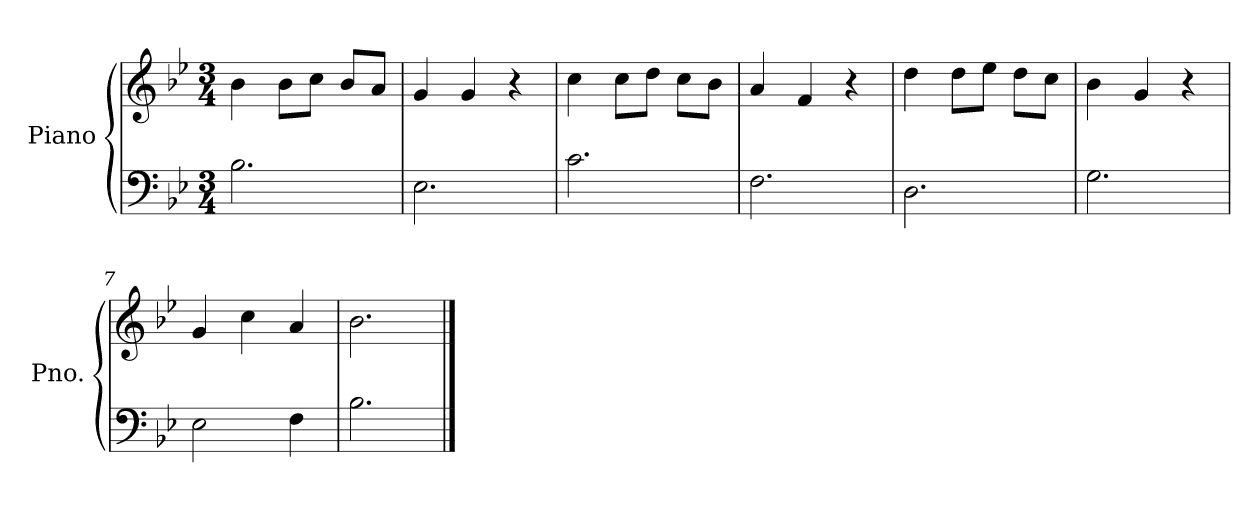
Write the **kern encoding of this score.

**kern	**kern
*part1	*part1
*staff2	*staff1
*I"Piano	*
*I'Pno.	*
*clefF4	*clefG2
*k[b-e-]	*k[b-e-]
*M3/4	*M3/4
=1	=1
2.B-\	4b-\
.	8b-\L
.	8cc\J
.	8b-/L
.	8a/J
=2	=2
2.E-\	4g/
.	4g/
.	4r
=3	=3
2.c\	4cc\
.	8cc\L
.	8dd\J
.	8cc\L
.	8b-\J
=4	=4
2.F\	4a/
.	4f/
.	4r
=5	=5
2.D\	4dd\
.	8dd\L
.	8ee-\J
.	8dd\L
.	8cc\J
=6	=6
2.G\	4b-\
.	4g/
.	4r
=7	=7
2E-\	4g/
.	4cc\
4F\	4a/
=8	=8
2.B-\	2.b-\
==	==
*-	*-
